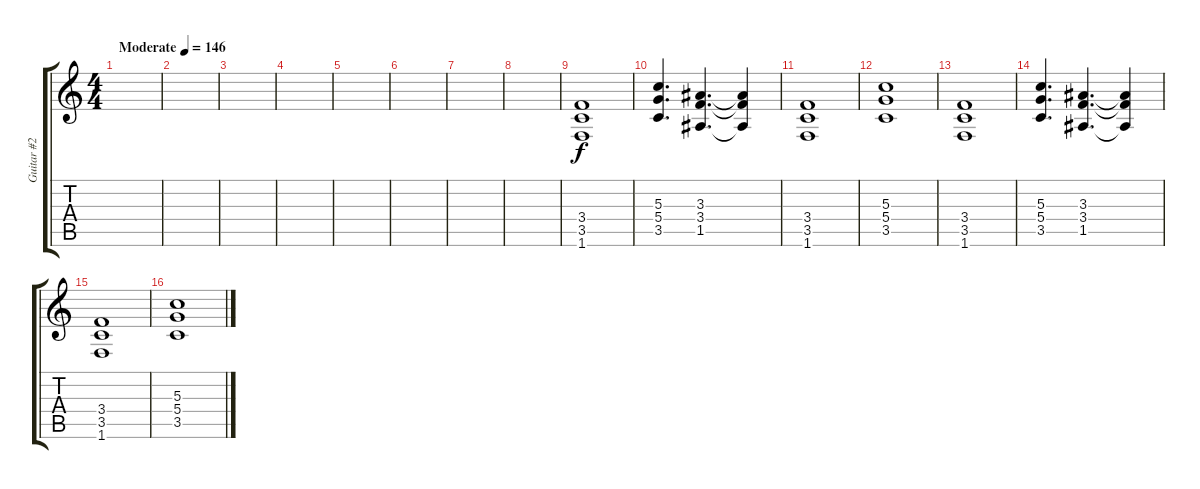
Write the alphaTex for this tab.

\track ("Guitar #2" "Guitar #2") {instrument distortionguitar}
\staff {score tabs}
\tuning (E4 B3 G3 D3 A2 E2) {hide}
\ts (4 4)
\tempo (146 "Moderate")
\clef g2
\ks c
|
|
|
|
|
|
|
|
(3.4 3.5 1.6).1 |
(5.3 5.4 3.5).4{d} (3.3 3.4 1.5).4{d} (3.3{t} 3.4{t} 1.5{t}).4 |
(3.4 3.5 1.6).1 |
(5.3 5.4 3.5).1 |
(3.4 3.5 1.6).1 |
(5.3 5.4 3.5).4{d} (3.3 3.4 1.5).4{d} (3.3{t} 3.4{t} 1.5{t}).4 |
(3.4 3.5 1.6).1 |
(5.3 5.4 3.5).1
